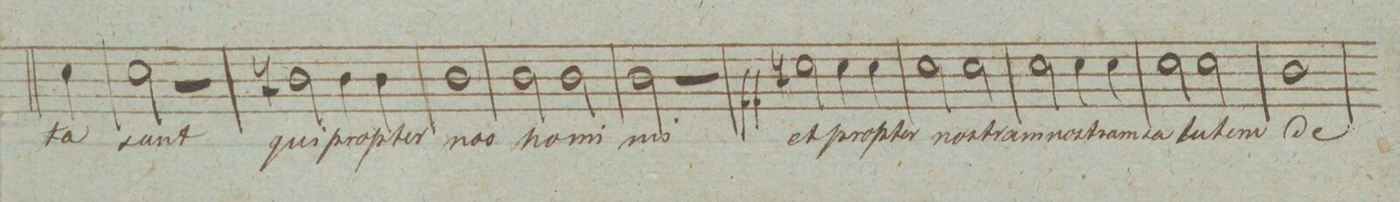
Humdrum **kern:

**kern	**text	**dynam
*I"Tenore.	*	*
*clefC4	*	*
*k[]	*	*
*met(c|)	*	*
*M4/4	*	*
4B\	-ta	.
=48	=48	=48
2B\	sunt	.
2r	.	.
=49	=49	=49
2An\	qui	.
4A\	prop-	.
4A\	-ter	.
=50	=50	=50
1A\	nos	.
=51	=51	=51
2A\	ho-	.
2A\	-mi-	.
=52	=52	=52
2A\	-nis	.
2r	.	.
=53	=53	=53
2Bn\	et	ff
4B\	prop-	.
4B\	-ter	.
=54	=54	=54
2B\	nos-	.
2B\	-tram	.
=55	=55	=55
2B\	nos-	.
4B\	-tram	.
4B\	sa-	.
=56	=56	=56
2B\	-lu-	.
2B\	-tem	.
=57	=57	=57
1A\	de-	.
=58	=58	=58
*-	*-	*-
